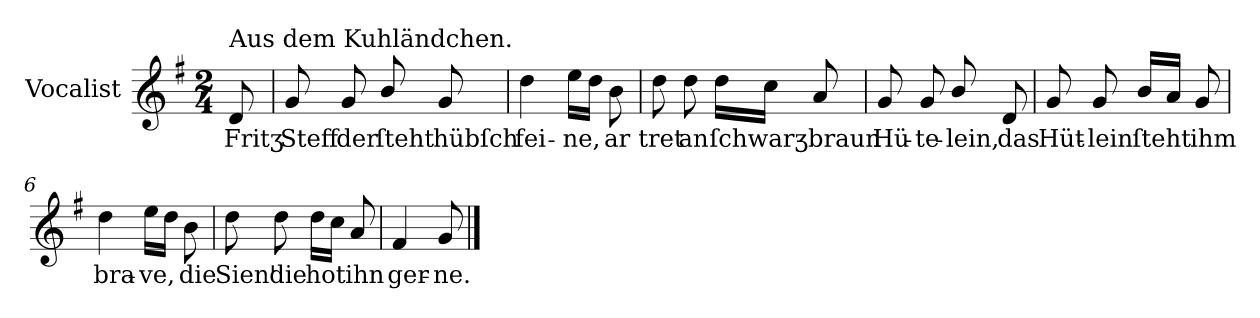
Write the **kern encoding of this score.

**kern	**text
*part1	*part1
*staff1	*staff1
*I"Vocalist	*
*k[f#]	*
*G:	*
*M2/4	*
=	=
!LO:TX:a:t=Aus dem Kuhländchen.	!
8d	Fritʒ
=1	=1
8g	Steff
8g	der
8b/	ſteht
8g	hübſch
=2	=2
4dd	fei-
16eeLL	-ne,
16ddJJ	.
8b	ar
=3	=3
8dd	tret
8dd	an
16ddLL	ſchwarʒ-
16ccJJ	.
8a	-braun
=4	=4
8g	Hü-
8g	-te-
8b/	-lein,
8d	das
=5	=5
8g	Hüt-
8g	-lein
16bLL	ſteht
16aJJ	.
8g	ihm
=6	=6
4dd	bra-
16eeLL	-ve,
16ddJJ	.
8b	die
=7	=7
8dd	Sien'
8dd	die
16ddLL	hot
16ccJJ	.
8a	ihn
=8	=8
4f#	ger-
8g	-ne.
==	==
*-	*-
